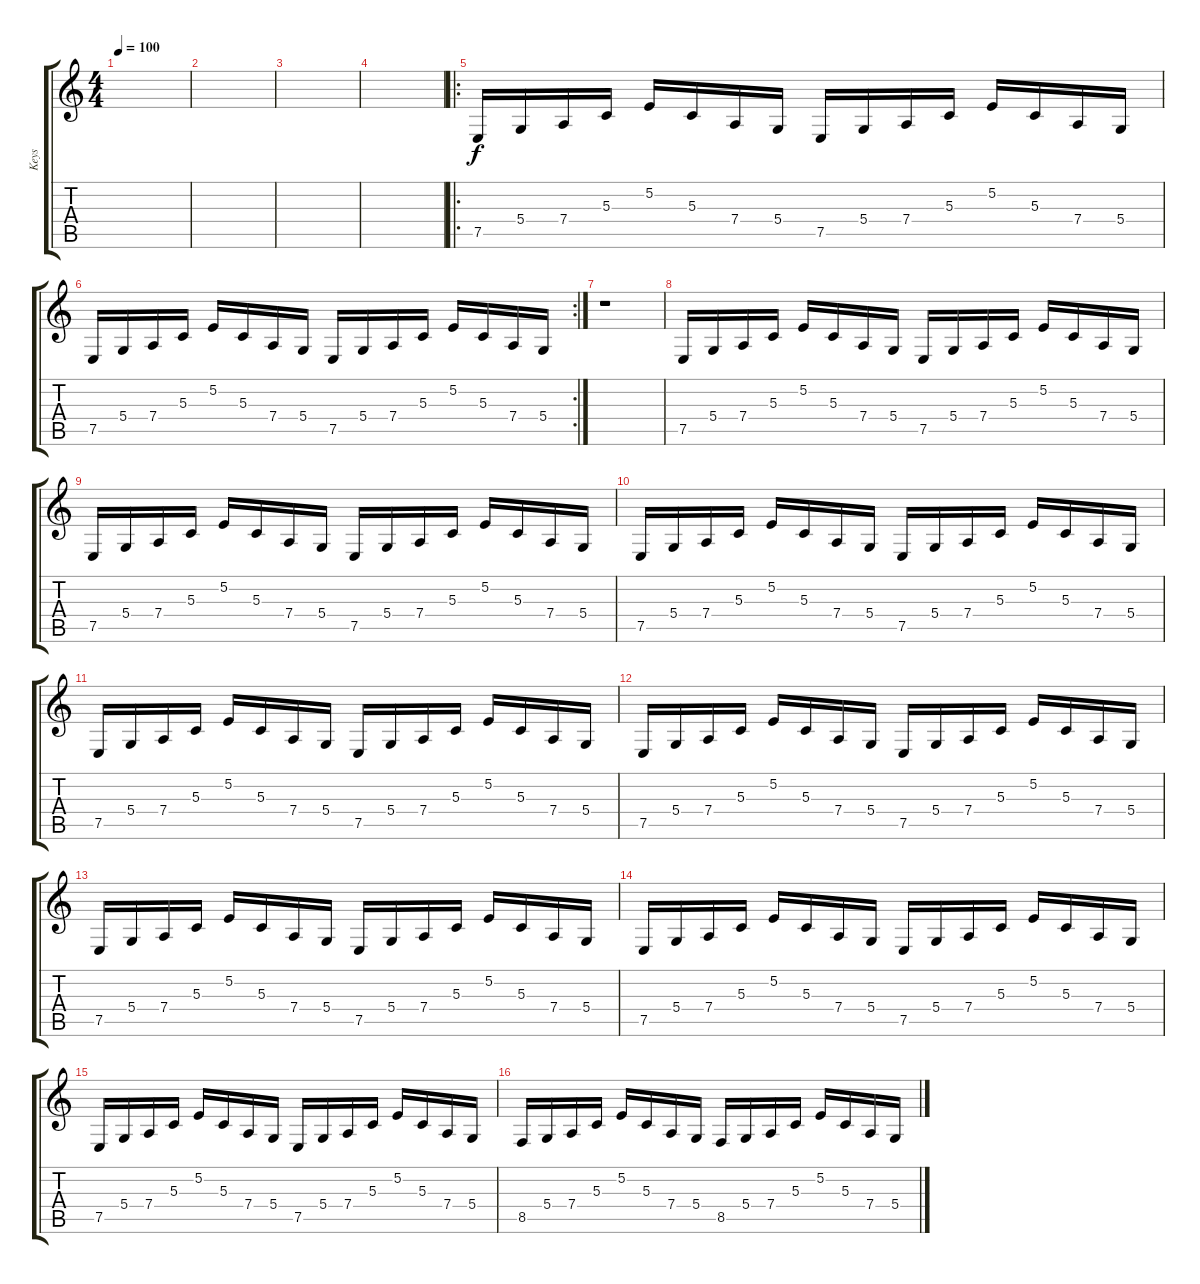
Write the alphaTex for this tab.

\track ("Keys" "Keys") {instrument lead1square}
\staff {score tabs}
\tuning (E4 B3 G3 D3 A2 E2) {hide}
\ts (4 4)
\tempo 100
\clef g2
\ks c
|
|
|
|
\ro
7.5.16 5.4.16 7.4.16 5.3.16 5.2.16 5.3.16 7.4.16 5.4.16 7.5.16 5.4.16 7.4.16 5.3.16 5.2.16 5.3.16 7.4.16 5.4.16 |
\rc 2
7.5.16 5.4.16 7.4.16 5.3.16 5.2.16 5.3.16 7.4.16 5.4.16 7.5.16 5.4.16 7.4.16 5.3.16 5.2.16 5.3.16 7.4.16 5.4.16 |
r.1 |
7.5.16 5.4.16 7.4.16 5.3.16 5.2.16 5.3.16 7.4.16 5.4.16 7.5.16 5.4.16 7.4.16 5.3.16 5.2.16 5.3.16 7.4.16 5.4.16 |
7.5.16 5.4.16 7.4.16 5.3.16 5.2.16 5.3.16 7.4.16 5.4.16 7.5.16 5.4.16 7.4.16 5.3.16 5.2.16 5.3.16 7.4.16 5.4.16 |
7.5.16 5.4.16 7.4.16 5.3.16 5.2.16 5.3.16 7.4.16 5.4.16 7.5.16 5.4.16 7.4.16 5.3.16 5.2.16 5.3.16 7.4.16 5.4.16 |
7.5.16 5.4.16 7.4.16 5.3.16 5.2.16 5.3.16 7.4.16 5.4.16 7.5.16 5.4.16 7.4.16 5.3.16 5.2.16 5.3.16 7.4.16 5.4.16 |
7.5.16 5.4.16 7.4.16 5.3.16 5.2.16 5.3.16 7.4.16 5.4.16 7.5.16 5.4.16 7.4.16 5.3.16 5.2.16 5.3.16 7.4.16 5.4.16 |
7.5.16 5.4.16 7.4.16 5.3.16 5.2.16 5.3.16 7.4.16 5.4.16 7.5.16 5.4.16 7.4.16 5.3.16 5.2.16 5.3.16 7.4.16 5.4.16 |
7.5.16 5.4.16 7.4.16 5.3.16 5.2.16 5.3.16 7.4.16 5.4.16 7.5.16 5.4.16 7.4.16 5.3.16 5.2.16 5.3.16 7.4.16 5.4.16 |
7.5.16 5.4.16 7.4.16 5.3.16 5.2.16 5.3.16 7.4.16 5.4.16 7.5.16 5.4.16 7.4.16 5.3.16 5.2.16 5.3.16 7.4.16 5.4.16 |
8.5.16 5.4.16 7.4.16 5.3.16 5.2.16 5.3.16 7.4.16 5.4.16 8.5.16 5.4.16 7.4.16 5.3.16 5.2.16 5.3.16 7.4.16 5.4.16
